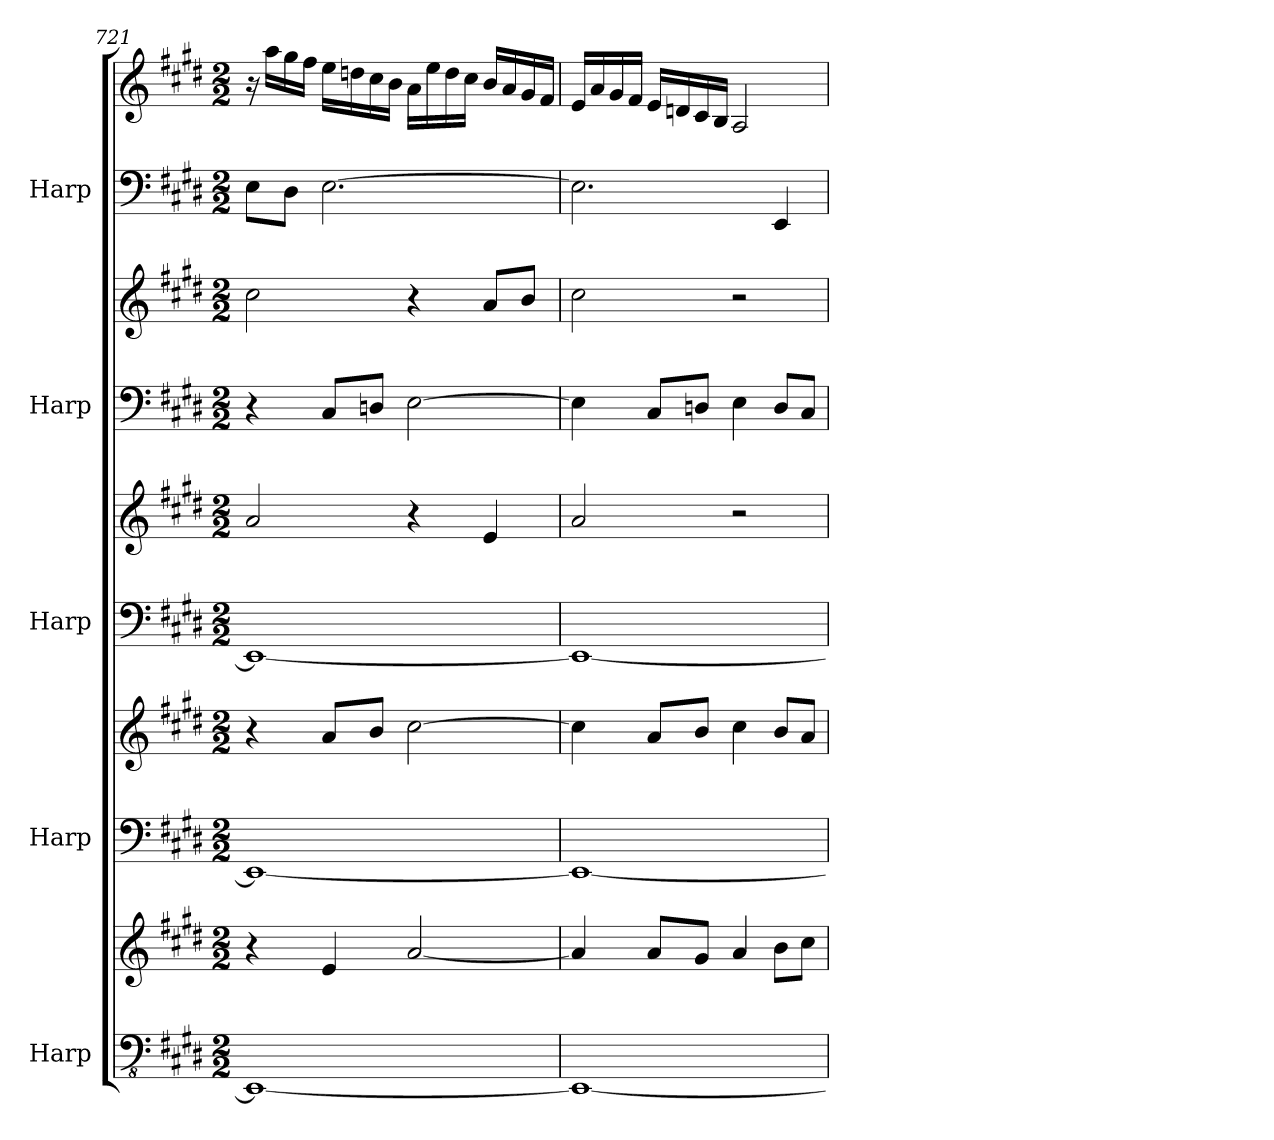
**kern	**kern	**kern	**kern	**kern	**kern	**kern	**kern	**kern	**kern
*part5	*part5	*part4	*part4	*part3	*part3	*part2	*part2	*part1	*part1
*staff10	*staff9	*staff8	*staff7	*staff6	*staff5	*staff4	*staff3	*staff2	*staff1
*I"Harp	*	*I"Harp	*	*I"Harp	*	*I"Harp	*	*I"Harp	*
*I'Hp	*	*I'Hp	*	*I'Hp	*	*I'Hp	*	*I'Hp	*
*clefFv4	*clefG2	*clefF4	*clefG2	*clefF4	*clefG2	*clefF4	*clefG2	*clefF4	*clefG2
*k[f#c#g#d#]	*k[f#c#g#d#]	*k[f#c#g#d#]	*k[f#c#g#d#]	*k[f#c#g#d#]	*k[f#c#g#d#]	*k[f#c#g#d#]	*k[f#c#g#d#]	*k[f#c#g#d#]	*k[f#c#g#d#]
*M2/2	*M2/2	*M2/2	*M2/2	*M2/2	*M2/2	*M2/2	*M2/2	*M2/2	*M2/2
=721	=721	=721	=721	=721	=721	=721	=721	=721	=721
1EEE_	4r	1EE_	4r	1EE_	2a/	4r	2cc#\	8E\L	16r
.	.	.	.	.	.	.	.	.	16aa\LL
.	.	.	.	.	.	.	.	8D#\J	16gg#\
.	.	.	.	.	.	.	.	.	16ff#\JJ
.	4e/	.	8a/L	.	.	8C#/L	.	[2.E\	16ee\LL
.	.	.	.	.	.	.	.	.	16ddn\
.	.	.	8b/J	.	.	8Dn/J	.	.	16cc#\
.	.	.	.	.	.	.	.	.	16b\JJ
.	[2a/	.	[2cc#\	.	4r	[2E\	4r	.	16a\LL
.	.	.	.	.	.	.	.	.	16ee\
.	.	.	.	.	.	.	.	.	16dd\
.	.	.	.	.	.	.	.	.	16cc#\JJ
.	.	.	.	.	4e/	.	8a/L	.	16b/LL
.	.	.	.	.	.	.	.	.	16a/
.	.	.	.	.	.	.	8b/J	.	16g#/
.	.	.	.	.	.	.	.	.	16f#/JJ
=722	=722	=722	=722	=722	=722	=722	=722	=722	=722
1EEE_	4a/]	1EE_	4cc#\]	1EE_	2a/	4E\]	2cc#\	2.E\]	16e/LL
.	.	.	.	.	.	.	.	.	16a/
.	.	.	.	.	.	.	.	.	16g#/
.	.	.	.	.	.	.	.	.	16f#/JJ
.	8a/L	.	8a/L	.	.	8C#/L	.	.	16e/LL
.	.	.	.	.	.	.	.	.	16dn/
.	8g#/J	.	8b/J	.	.	8Dn/J	.	.	16c#/
.	.	.	.	.	.	.	.	.	16B/JJ
.	4a/	.	4cc#\	.	2r	4E\	2r	.	2A/
.	8b\L	.	8b/L	.	.	8D/L	.	4EE/	.
.	8cc#\J	.	8a/J	.	.	8C#/J	.	.	.
=	=	=	=	=	=	=	=	=	=
*-	*-	*-	*-	*-	*-	*-	*-	*-	*-
